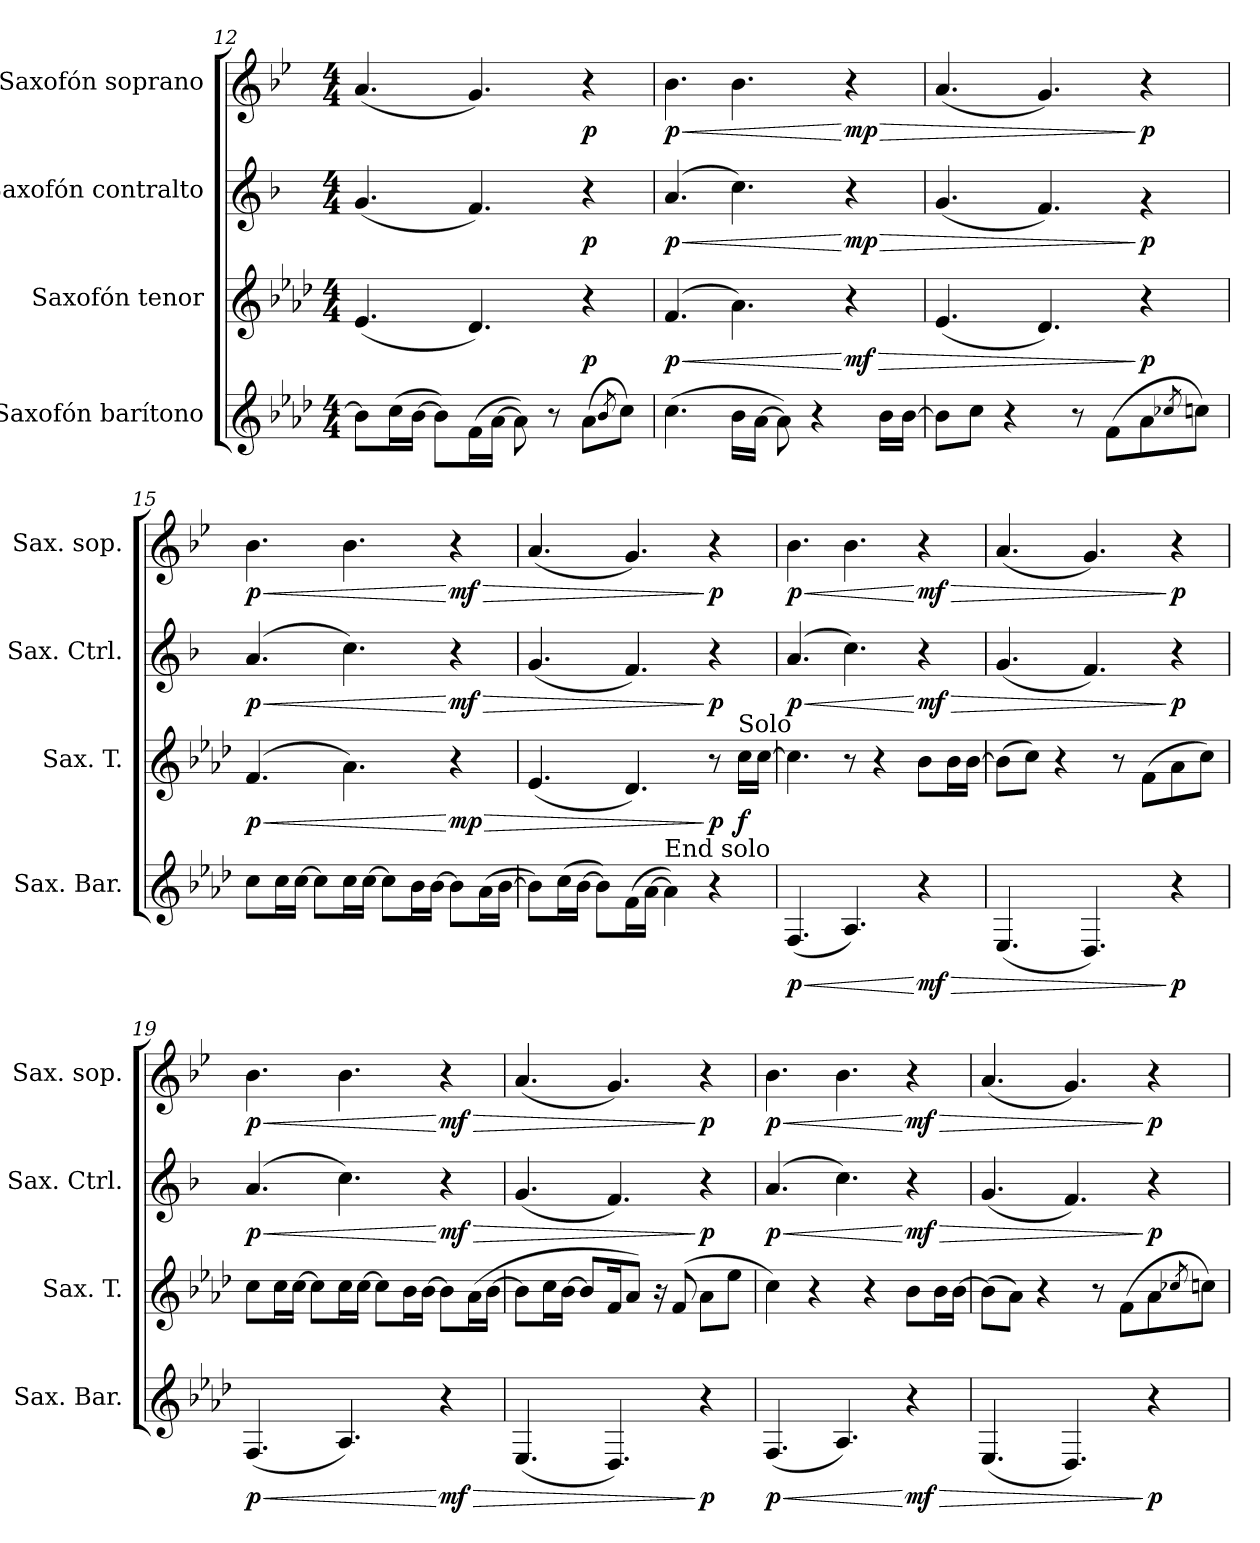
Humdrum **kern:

**kern	**dynam	**kern	**dynam	**kern	**dynam	**kern	**dynam
*part4	*part4	*part3	*part3	*part2	*part2	*part1	*part1
*staff4	*staff4	*staff3	*staff3	*staff2	*staff2	*staff1	*staff1
*I"Saxofón barítono	*	*I"Saxofón tenor	*	*I"Saxofón contralto	*	*I"Saxofón soprano	*
*I'Sax. Bar.	*	*I'Sax. T.	*	*I'Sax. Ctrl.	*	*I'Sax. sop.	*
*clefG2	*	*clefG2	*	*clefG2	*	*clefG2	*
*ITrd12c21	*	*ITrd8c14	*	*ITrd5c9	*	*ITrd1c2	*
*k[b-e-a-d-]	*	*k[b-e-a-d-]	*	*k[b-e-a-d-]	*	*k[b-e-a-d-]	*
*M4/4	*	*M4/4	*	*M4/4	*	*M4/4	*
=12	=12	=12	=12	=12	=12	=12	=12
8B-\L]	.	(<4.E-/	.	(<4.B-/	.	(<4.g/	.
(>16c\L	.	.	.	.	.	.	.
[16B-\JJ	.	.	.	.	.	.	.
8B-\L])	.	.	.	.	.	.	.
(>16F\L	.	4.D-/)	.	4.A-/)	.	4.f/)	.
[16A-\JJ	.	.	.	.	.	.	.
8A-\])	.	.	.	.	.	.	.
8r	.	.	.	.	.	.	.
!	!	!	!LO:DY:b	!	!LO:DY:b	!	!LO:DY:b
(>8A-\L	.	4r	p	4r	p	4r	p
8qB-/	.	.	.	.	.	.	.
8c\J)	.	.	.	.	.	.	.
=13	=13	=13	=13	=13	=13	=13	=13
!	!	!	!LO:HP:b	!	!LO:HP:b	!	!LO:HP:b
!	!	!	!LO:DY:n=1:b	!	!LO:DY:n=1:b	!	!LO:DY:n=1:b
(>4.c\	.	(>4.F/	< p	(>4.c/	< p	4.a-\	< p
16B-\LL	.	4.A-\)	.	4.e-\)	.	4.a-\	.
[16A-\JJ	.	.	.	.	.	.	.
8A-\])	.	.	.	.	.	.	.
4r	.	.	.	.	.	.	.
!	!	!	!LO:HP:n=1:b	!	!LO:HP:n=1:b	!	!LO:HP:n=1:b
!	!	!	!LO:DY:n=2:b	!	!LO:DY:n=2:b	!	!LO:DY:n=2:b
.	.	4r	[ > mf	4r	[ > mp	4r	[ > mp
16B-\LL	.	.	.	.	.	.	.
[16B-\JJ	.	.	.	.	.	.	.
!!LO:PB:g=z
=14	=14	=14	=14	=14	=14	=14	=14
8B-\L]	.	(<4.E-/	.	(<4.B-/	.	(<4.g/	.
8c\J	.	.	.	.	.	.	.
4r	.	.	.	.	.	.	.
.	.	4.D-/)	.	4.A-/)	.	4.f/)	.
8r	.	.	.	.	.	.	.
(>8F\L	.	.	.	.	.	.	.
!	!	!	!LO:DY:n=1:b	!	!LO:DY:n=1:b	!	!LO:DY:n=1:b
8A-\	.	4r	] p	4rg	] p	4r	] p
8qc-X/	.	.	.	.	.	.	.
8cn\J)	.	.	.	.	.	.	.
=15	=15	=15	=15	=15	=15	=15	=15
!	!	!	!LO:HP:b	!	!LO:HP:b	!	!LO:HP:b
!	!	!	!LO:DY:n=1:b	!	!LO:DY:n=1:b	!	!LO:DY:n=1:b
8c\L	.	(>4.F/	< p	(>4.c/	< p	4.a-\	< p
16c\L	.	.	.	.	.	.	.
[16c\JJ	.	.	.	.	.	.	.
8c\L]	.	.	.	.	.	.	.
16c\L	.	4.A-\)	.	4.e-\)	.	4.a-\	.
[16c\JJ	.	.	.	.	.	.	.
8c\L]	.	.	.	.	.	.	.
16B-\L	.	.	.	.	.	.	.
[16B-\JJ	.	.	.	.	.	.	.
!	!	!	!LO:HP:n=1:b	!	!LO:HP:n=1:b	!	!LO:HP:n=1:b
!	!	!	!LO:DY:n=2:b	!	!LO:DY:n=2:b	!	!LO:DY:n=2:b
8B-\L]	.	4r	[ > mp	4r	[ > mf	4r	[ > mf
(>16A-\L	.	.	.	.	.	.	.
[16B-\JJ	.	.	.	.	.	.	.
=16	=16	=16	=16	=16	=16	=16	=16
8B-\L])	.	(<4.E-/	.	(<4.B-/	.	(<4.g/	.
(>16c\L	.	.	.	.	.	.	.
[16B-\JJ	.	.	.	.	.	.	.
8B-\L])	.	.	.	.	.	.	.
(>16F\L	.	4.D-/)	.	4.A-/)	.	4.f/)	.
[16A-\JJ	.	.	.	.	.	.	.
!LO:TX:a:t=End solo	!	!	!	!	!	!	!
4A-\])	.	.	.	.	.	.	.
!	!	!	!LO:DY:n=1:b	!	!LO:DY:n=1:b	!	!LO:DY:n=1:b
4r	.	8r	] p	4r	] p	4r	] p
!	!	!LO:TX:a:t=Solo	!	!	!	!	!
!	!	!	!LO:DY:n=2:b	!	!	!	!
.	.	16c\LL	f	.	.	.	.
.	.	[16c\JJ	.	.	.	.	.
!!LO:LB:g=z
=17	=17	=17	=17	=17	=17	=17	=17
!	!LO:HP:b	!	!	!	!LO:HP:b	!	!LO:HP:b
!	!LO:DY:n=1:b	!	!	!	!LO:DY:n=1:b	!	!LO:DY:n=1:b
(<4.FF/	< p	4.c\]	.	(>4.c/	< p	4.a-\	< p
4.AA-/)	.	8r	.	4.e-\)	.	4.a-\	.
.	.	4r	.	.	.	.	.
!	!LO:HP:n=1:b	!	!	!	!LO:HP:n=1:b	!	!LO:HP:n=1:b
!	!LO:DY:n=2:b	!	!	!	!LO:DY:n=2:b	!	!LO:DY:n=2:b
4r	[ > mf	8B-\L	.	4r	[ > mf	4r	[ > mf
.	.	16B-\L	.	.	.	.	.
.	.	[16B-\JJ	.	.	.	.	.
=18	=18	=18	=18	=18	=18	=18	=18
(<4.EE-/	.	(>8B-\L]	.	(<4.B-/	.	(<4.g/	.
.	.	8c\J)	.	.	.	.	.
.	.	4r	.	.	.	.	.
4.DD-/)	.	.	.	4.A-/)	.	4.f/)	.
.	.	8r	.	.	.	.	.
.	.	(>8F\L	.	.	.	.	.
!	!LO:DY:n=1:b	!	!	!	!LO:DY:n=1:b	!	!LO:DY:n=1:b
4r	] p	8A-\	.	4r	] p	4r	] p
.	.	8c\J)	.	.	.	.	.
=19	=19	=19	=19	=19	=19	=19	=19
!	!LO:HP:b	!	!	!	!LO:HP:b	!	!LO:HP:b
!	!LO:DY:n=1:b	!	!	!	!LO:DY:n=1:b	!	!LO:DY:n=1:b
(<4.FF/	< p	8c\L	.	(>4.c/	< p	4.a-\	< p
.	.	16c\L	.	.	.	.	.
.	.	[16c\JJ	.	.	.	.	.
.	.	8c\L]	.	.	.	.	.
4.AA-/)	.	16c\L	.	4.e-\)	.	4.a-\	.
.	.	[16c\JJ	.	.	.	.	.
.	.	8c\L]	.	.	.	.	.
.	.	16B-\L	.	.	.	.	.
.	.	[16B-\JJ	.	.	.	.	.
!	!LO:HP:n=1:b	!	!	!	!LO:HP:n=1:b	!	!LO:HP:n=1:b
!	!LO:DY:n=2:b	!	!	!	!LO:DY:n=2:b	!	!LO:DY:n=2:b
4r	[ > mf	8B-\L]	.	4r	[ > mf	4r	[ > mf
.	.	(>16A-\L	.	.	.	.	.
.	.	[16B-\JJ	.	.	.	.	.
=20	=20	=20	=20	=20	=20	=20	=20
(<4.EE-/	.	8B-\L]	.	(<4.B-/	.	(<4.g/	.
.	.	16c\L	.	.	.	.	.
.	.	[16B-\JJ	.	.	.	.	.
.	.	8B-/L]	.	.	.	.	.
4.DD-/)	.	16F/K	.	4.A-/)	.	4.f/)	.
.	.	8A-/J)	.	.	.	.	.
.	.	16r	.	.	.	.	.
.	.	(>8F/	.	.	.	.	.
!	!LO:DY:n=1:b	!	!	!	!LO:DY:n=1:b	!	!LO:DY:n=1:b
4r	] p	8A-\L	.	4r	] p	4r	] p
.	.	8e-\J	.	.	.	.	.
!!LO:LB:g=z
=21	=21	=21	=21	=21	=21	=21	=21
!	!LO:HP:b	!	!	!	!LO:HP:b	!	!LO:HP:b
!	!LO:DY:n=1:b	!	!	!	!LO:DY:n=1:b	!	!LO:DY:n=1:b
(<4.FF/	< p	4c\)	.	(>4.c/	< p	4.a-\	< p
.	.	4r	.	.	.	.	.
4.AA-/)	.	.	.	4.e-\)	.	4.a-\	.
.	.	4r	.	.	.	.	.
!	!LO:HP:n=1:b	!	!	!	!LO:HP:n=1:b	!	!LO:HP:n=1:b
!	!LO:DY:n=2:b	!	!	!	!LO:DY:n=2:b	!	!LO:DY:n=2:b
4r	[ > mf	8B-\L	.	4r	[ > mf	4r	[ > mf
.	.	16B-\L	.	.	.	.	.
.	.	[16B-\JJ	.	.	.	.	.
=22	=22	=22	=22	=22	=22	=22	=22
(<4.EE-/	.	(>8B-\L]	.	(<4.B-/	.	(<4.g/	.
.	.	8A-\J)	.	.	.	.	.
.	.	4r	.	.	.	.	.
4.DD-/)	.	.	.	4.A-/)	.	4.f/)	.
.	.	8r	.	.	.	.	.
.	.	(>8F\L	.	.	.	.	.
!	!LO:DY:n=1:b	!	!	!	!LO:DY:n=1:b	!	!LO:DY:n=1:b
4r	] p	8A-\	.	4r	] p	4r	] p
.	.	8qc-X/	.	.	.	.	.
.	.	8cn\J)	.	.	.	.	.
=	=	=	=	=	=	=	=
*-	*-	*-	*-	*-	*-	*-	*-
